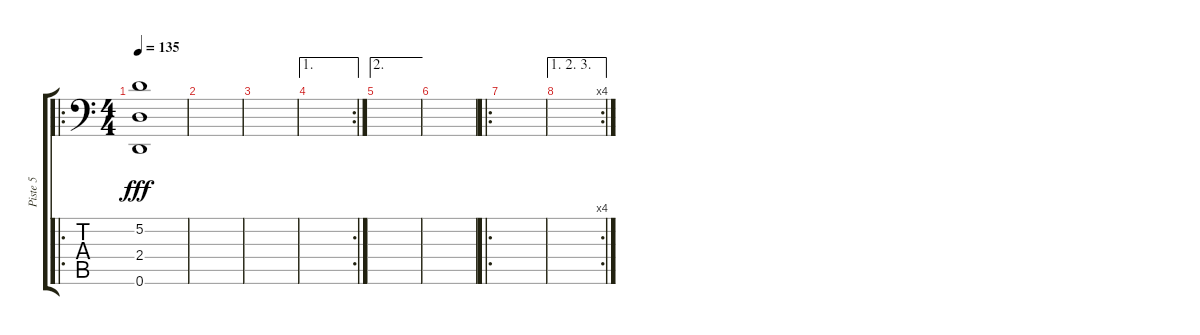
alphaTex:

\track ("Piste 5" "Piste 5") {instrument electricguitarjazz}
\staff {score tabs}
\tuning (D3 A2 F2 C2 G1 D1) {hide}
\ro
\ts (4 4)
\tempo 135
\clef f4
\ks c
(5.2 2.4 0.6).1{dy fff instrument tinklebell} |
|
|
\ae 1
\rc 2
|
\ae 2
|
|
\ro
|
\ae (1 2 3)
\rc 4
